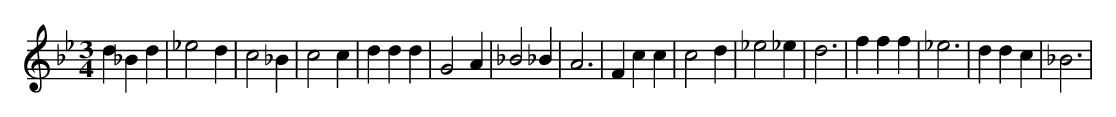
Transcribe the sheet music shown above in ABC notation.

X:1
M:3/4
L:1/8
K:Bb
d2 _B2 d2 | _e4 d2 | c4 _B2 | c4 c2 | d2 d2 d2 | G4 A2 | _B4 _B2 | A6 | F2 c2 c2 | c4 d2 | _e4 _e2 | d6 | f2 f2 f2 | _e6 | d2 d2 c2 | _B6 |
